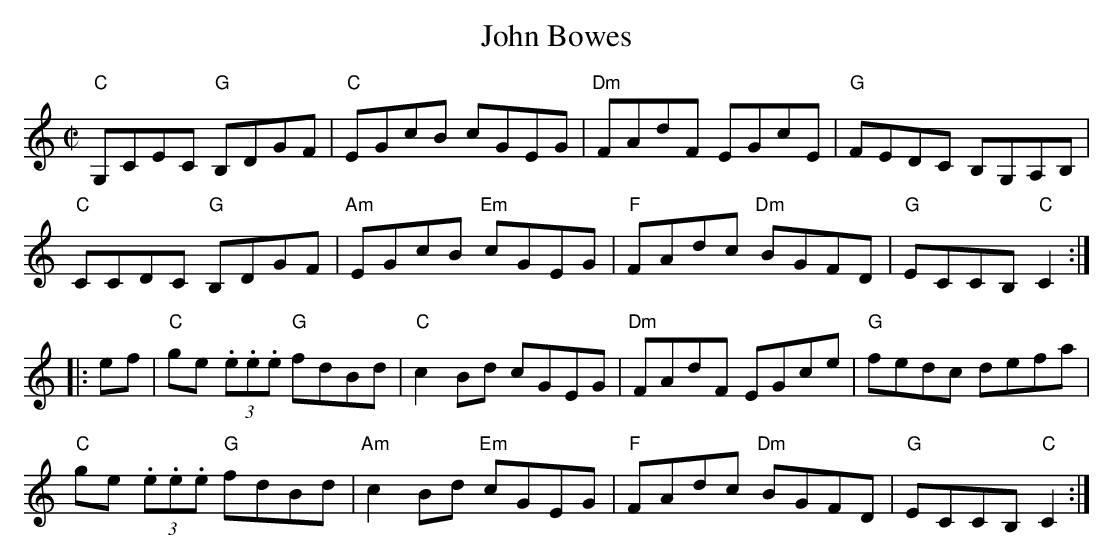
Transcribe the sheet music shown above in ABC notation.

X:1
T:John Bowes
M:C|
K:C
"C"G,CEC "G"B,DGF|"C"EGcB cGEG|"Dm"FAdF EGcE|"G"FEDC B,G,A,B,|
"C"CCDC "G"B,DGF|"Am"EGcB "Em"cGEG|"F"FAdc "Dm"BGFD|"G"ECCB, "C"C2:|
|:ef|\
"C"ge (3.e.e.e "G"fdBd|"C"c2Bd cGEG|"Dm"FAdF EGce |"G"fedc defa|
"C"ge (3.e.e.e "G"fdBd|"Am"c2Bd "Em"cGEG|"F"FAdc "Dm"BGFD|"G"ECCB, "C"C2:|
